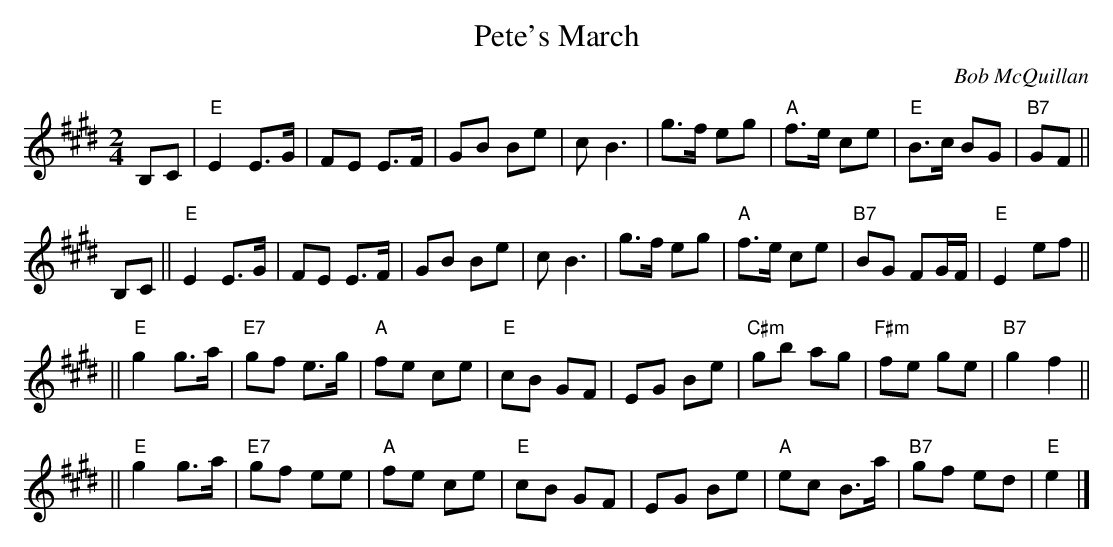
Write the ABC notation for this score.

X:1
T: Pete's March
C: Bob McQuillan
M: 2/4
L: 1/8
K: E
B,C \
| "E"E2  E>G \
| FE E>F \
| GB Be \
| cB3 \
| g>f eg \
| "A"f>e ce \
| "E"B>c BG \
| "B7"GF ||
B,C \
|| "E"E2  E>G \
| FE E>F \
| GB Be \
| cB3 \
| g>f eg \
| "A"f>e ce \
| "B7"BG FG/F/ \
| "E"E2 ef ||
|| "E"g2 g>a \
| "E7"gf e>g \
| "A"fe ce \
| "E"cB GF \
| EG Be \
| "C#m"gb ag \
| "F#m"fe ge \
| "B7"g2 f2 ||
|| "E"g2 g>a \
| "E7"gf ee \
| "A"fe ce \
| "E"cB GF \
| EG Be \
| "A"ec B>a \
| "B7"gf ed \
| "E"e2 |]
